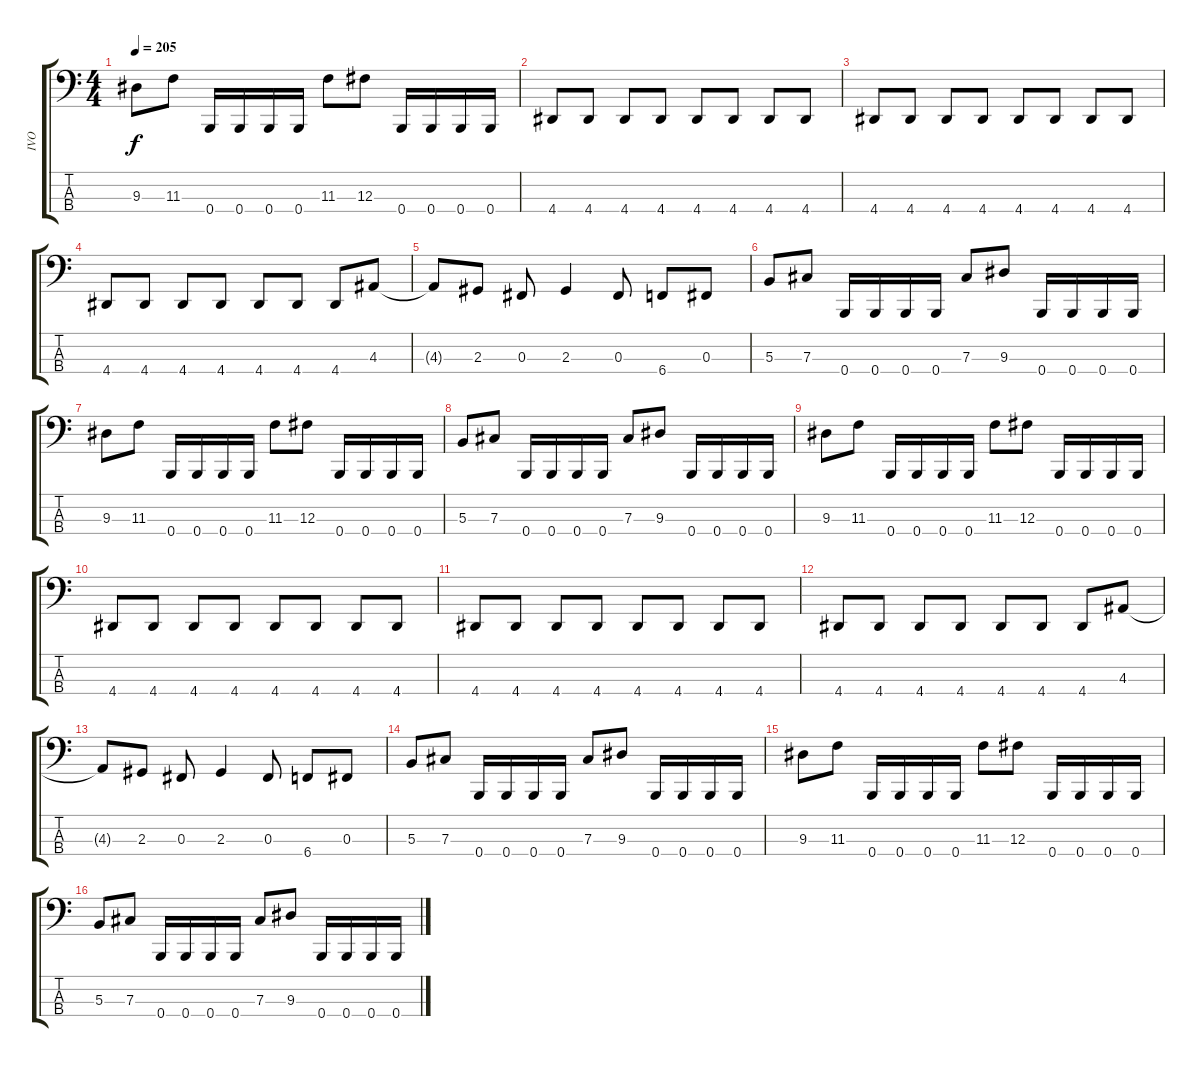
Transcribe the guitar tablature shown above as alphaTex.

\track ("IVO" "IVO") {instrument electricbasspick}
\staff {score tabs}
\tuning (E2 B1 Gb1 B0) {hide}
\ts (4 4)
\tempo 205
\clef f4
\ks c
9.3.8{dy f} 11.3.8 0.4.16 0.4.16 0.4.16 0.4.16 11.3.8 12.3.8 0.4.16 0.4.16 0.4.16 0.4.16 |
4.4.8 4.4.8 4.4.8 4.4.8 4.4.8 4.4.8 4.4.8 4.4.8 |
4.4.8 4.4.8 4.4.8 4.4.8 4.4.8 4.4.8 4.4.8 4.4.8 |
4.4.8 4.4.8 4.4.8 4.4.8 4.4.8 4.4.8 4.4.8 4.3.8 |
4.3{t}.8 2.3.8 0.3.8 2.3.4 0.3.8 6.4.8 0.3.8 |
5.3.8 7.3.8 0.4.16 0.4.16 0.4.16 0.4.16 7.3.8 9.3.8 0.4.16 0.4.16 0.4.16 0.4.16 |
9.3.8 11.3.8 0.4.16 0.4.16 0.4.16 0.4.16 11.3.8 12.3.8 0.4.16 0.4.16 0.4.16 0.4.16 |
5.3.8 7.3.8 0.4.16 0.4.16 0.4.16 0.4.16 7.3.8 9.3.8 0.4.16 0.4.16 0.4.16 0.4.16 |
9.3.8 11.3.8 0.4.16 0.4.16 0.4.16 0.4.16 11.3.8 12.3.8 0.4.16 0.4.16 0.4.16 0.4.16 |
4.4.8 4.4.8 4.4.8 4.4.8 4.4.8 4.4.8 4.4.8 4.4.8 |
4.4.8 4.4.8 4.4.8 4.4.8 4.4.8 4.4.8 4.4.8 4.4.8 |
4.4.8 4.4.8 4.4.8 4.4.8 4.4.8 4.4.8 4.4.8 4.3.8 |
4.3{t}.8 2.3.8 0.3.8 2.3.4 0.3.8 6.4.8 0.3.8 |
5.3.8 7.3.8 0.4.16 0.4.16 0.4.16 0.4.16 7.3.8 9.3.8 0.4.16 0.4.16 0.4.16 0.4.16 |
9.3.8 11.3.8 0.4.16 0.4.16 0.4.16 0.4.16 11.3.8 12.3.8 0.4.16 0.4.16 0.4.16 0.4.16 |
5.3.8 7.3.8 0.4.16 0.4.16 0.4.16 0.4.16 7.3.8 9.3.8 0.4.16 0.4.16 0.4.16 0.4.16
